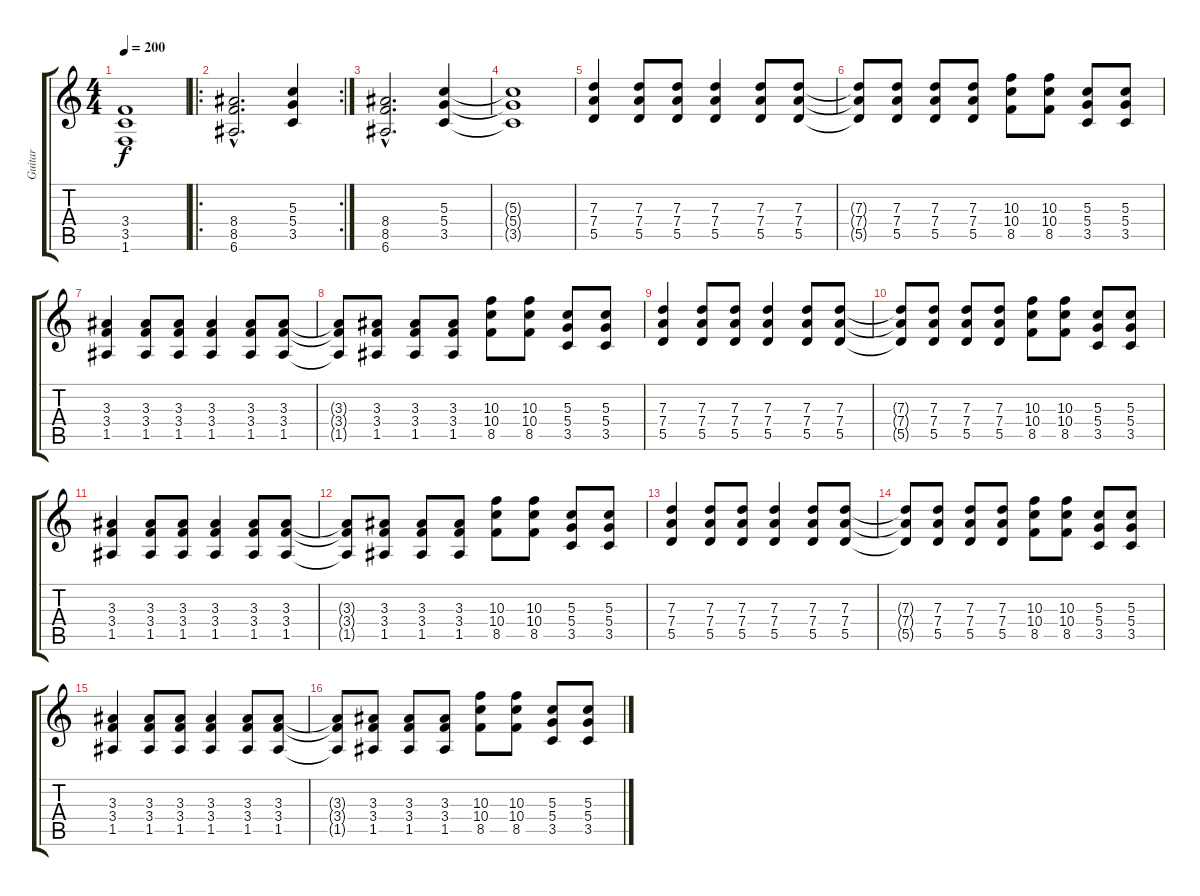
\track ("Guitar" "Guitar") {instrument distortionguitar}
\staff {score tabs}
\tuning (E4 B3 G3 D3 A2 E2) {hide}
\ts (4 4)
\tempo 200
\clef g2
\ks c
(3.4 3.5 1.6).1{dy f} |
\ro
\rc 2
(8.4{hac} 8.5{hac} 6.6{hac}).2{d} (5.3 5.4 3.5).4 |
(8.4{hac} 8.5{hac} 6.6{hac}).2{d} (5.3 5.4 3.5).4 |
(5.3{t} 5.4{t} 3.5{t}).1 |
(7.3 7.4 5.5).4 (7.3 7.4 5.5).8 (7.3 7.4 5.5).8 (7.3 7.4 5.5).4 (7.3 7.4 5.5).8 (7.3 7.4 5.5).8 |
(7.3{t} 7.4{t} 5.5{t}).8 (7.3 7.4 5.5).8 (7.3 7.4 5.5).8 (7.3 7.4 5.5).8 (10.3 10.4 8.5).8 (10.3 10.4 8.5).8 (5.3 5.4 3.5).8 (5.3 5.4 3.5).8 |
(3.3 3.4 1.5).4 (3.3 3.4 1.5).8 (3.3 3.4 1.5).8 (3.3 3.4 1.5).4 (3.3 3.4 1.5).8 (3.3 3.4 1.5).8 |
(3.3{t} 3.4{t} 1.5{t}).8 (3.3 3.4 1.5).8 (3.3 3.4 1.5).8 (3.3 3.4 1.5).8 (10.3 10.4 8.5).8 (10.3 10.4 8.5).8 (5.3 5.4 3.5).8 (5.3 5.4 3.5).8 |
(7.3 7.4 5.5).4 (7.3 7.4 5.5).8 (7.3 7.4 5.5).8 (7.3 7.4 5.5).4 (7.3 7.4 5.5).8 (7.3 7.4 5.5).8 |
(7.3{t} 7.4{t} 5.5{t}).8 (7.3 7.4 5.5).8 (7.3 7.4 5.5).8 (7.3 7.4 5.5).8 (10.3 10.4 8.5).8 (10.3 10.4 8.5).8 (5.3 5.4 3.5).8 (5.3 5.4 3.5).8 |
(3.3 3.4 1.5).4 (3.3 3.4 1.5).8 (3.3 3.4 1.5).8 (3.3 3.4 1.5).4 (3.3 3.4 1.5).8 (3.3 3.4 1.5).8 |
(3.3{t} 3.4{t} 1.5{t}).8 (3.3 3.4 1.5).8 (3.3 3.4 1.5).8 (3.3 3.4 1.5).8 (10.3 10.4 8.5).8 (10.3 10.4 8.5).8 (5.3 5.4 3.5).8 (5.3 5.4 3.5).8 |
(7.3 7.4 5.5).4 (7.3 7.4 5.5).8 (7.3 7.4 5.5).8 (7.3 7.4 5.5).4 (7.3 7.4 5.5).8 (7.3 7.4 5.5).8 |
(7.3{t} 7.4{t} 5.5{t}).8 (7.3 7.4 5.5).8 (7.3 7.4 5.5).8 (7.3 7.4 5.5).8 (10.3 10.4 8.5).8 (10.3 10.4 8.5).8 (5.3 5.4 3.5).8 (5.3 5.4 3.5).8 |
(3.3 3.4 1.5).4 (3.3 3.4 1.5).8 (3.3 3.4 1.5).8 (3.3 3.4 1.5).4 (3.3 3.4 1.5).8 (3.3 3.4 1.5).8 |
(3.3{t} 3.4{t} 1.5{t}).8 (3.3 3.4 1.5).8 (3.3 3.4 1.5).8 (3.3 3.4 1.5).8 (10.3 10.4 8.5).8 (10.3 10.4 8.5).8 (5.3 5.4 3.5).8 (5.3 5.4 3.5).8
